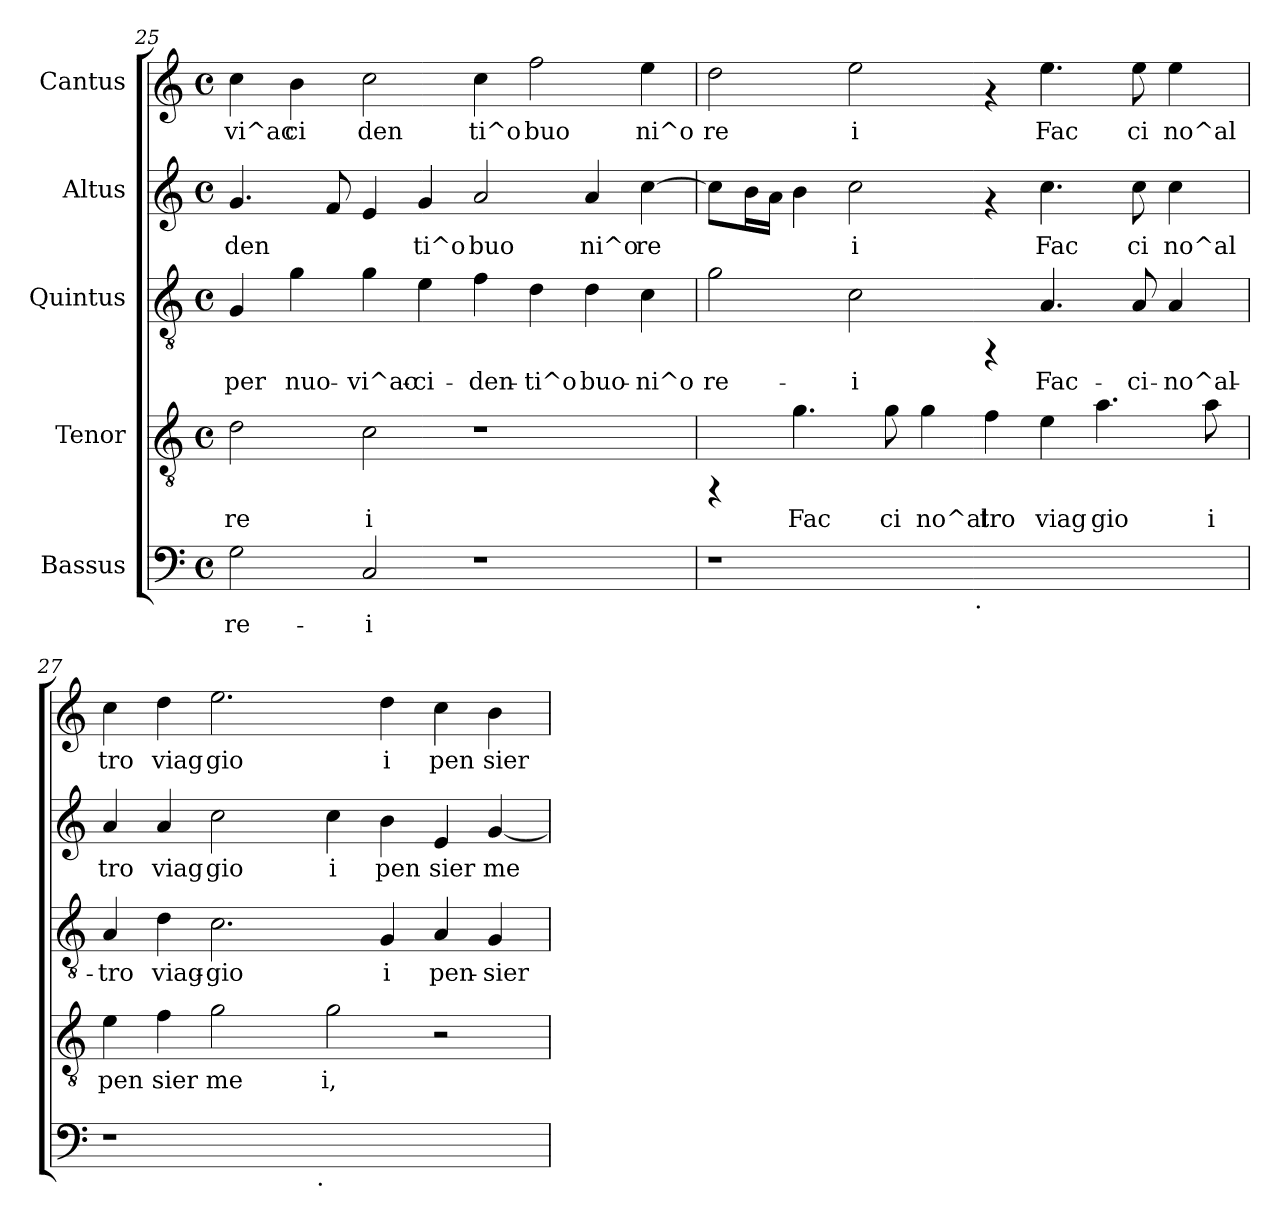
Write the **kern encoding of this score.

**kern	**text	**kern	**text	**kern	**text	**kern	**text	**kern	**text
*part5	*part5	*part4	*part4	*part3	*part3	*part2	*part2	*part1	*part1
*staff5	*staff5	*staff4	*staff4	*staff3	*staff3	*staff2	*staff2	*staff1	*staff1
*I"Bassus	*	*I"Tenor	*	*I"Quintus	*	*I"Altus	*	*I"Cantus	*
!!LO:LB:g=z
*clefF4	*	*clefGv2	*	*clefGv2	*	*clefG2	*	*clefG2	*
*k[]	*	*k[]	*	*k[]	*	*k[]	*	*k[]	*
*C:	*	*C:	*	*C:	*	*C:	*	*C:	*
*M4/4	*	*M4/4	*	*M4/4	*	*M4/4	*	*M4/4	*
*met(c)	*	*met(c)	*	*met(c)	*	*met(c)	*	*met(c)	*
=25	=25	=25	=25	=25	=25	=25	=25	=25	=25
!	!LO:LY:b:cj	!	!LO:LY:b:cj	!	!LO:LY:b:cj	!	!LO:LY:b:cj	!	!LO:LY:b:cj
2G\	re-	2d\	re	4G/	per	4.g/	den	4cc\	vi^ac
!	!	!	!	!	!LO:LY:b:cj	!	!	!	!LO:LY:b:cj
.	.	.	.	4g\	nuo-	.	.	4b\	ci
!	!	!	!	!	!	!	!LO:LY:b:cj	!	!
.	.	.	.	.	.	8f/	.	.	.
!	!LO:LY:b:cj	!	!LO:LY:b:cj	!	!LO:LY:b:cj	!	!LO:LY:b:cj	!	!LO:LY:b:cj
2C/	-i	2c\	i	4g\	-vi^ac-	4e/	.	2cc\	den
!	!	!	!	!	!LO:LY:b:cj	!	!LO:LY:b:cj	!	!
.	.	.	.	4e\	-ci-	4g/	ti^o	.	.
!	!	!	!	!	!LO:LY:b:cj	!	!LO:LY:b:cj	!	!LO:LY:b:cj
1r	.	1r	.	4f\	-den-	2a/	buo	4cc\	ti^o
!	!	!	!	!	!LO:LY:b:cj	!	!	!	!LO:LY:b:cj
.	.	.	.	4d\	-ti^o	.	.	2ff\	buo
!	!	!	!	!	!LO:LY:b:cj	!	!LO:LY:b:cj	!	!
.	.	.	.	4d\	buo-	4a/	ni^o	.	.
!	!	!	!	!	!LO:LY:b:cj	!	!LO:LY:b:cj	!	!LO:LY:b:cj
.	.	.	.	4c\	-ni^o	[>4cc\	re	4ee\	ni^o
=26	=26	=26	=26	=26	=26	=26	=26	=26	=26
!	!	!	!	!	!LO:LY:b:cj	!	!LO:LY:b:cj	!	!LO:LY:b:cj
*^	*	*	*	*	*	*	*	*	*
1r	2ryy	.	4rFF	.	2g\	re-	8cc\L]	.	2dd\	re
!	!	!	!	!	!	!	!	!LO:LY:b:cj	!	!
.	.	.	.	.	.	.	16b\	.	.	.
!	!	!	!	!	!	!	!	!LO:LY:b:cj	!	!
.	.	.	.	.	.	.	16a\J	.	.	.
!	!	!	!	!LO:LY:b:cj	!	!	!	!LO:LY:b:cj	!	!
.	.	.	4.g\	Fac	.	.	4b\	.	.	.
!	!	!	!	!	!	!LO:LY:b:cj	!	!LO:LY:b:cj	!	!LO:LY:b:cj
.	4ryy	.	.	.	2c\	-i	2cc\	i	2ee\	i
!	!	!	!	!LO:LY:b:cj	!	!	!	!	!	!
.	.	.	8g\	ci	.	.	.	.	.	.
!	!	!	!	!LO:LY:b:cj	!	!	!	!	!	!
.	8...ryy	.	4g\	no^al	.	.	.	.	.	.
!	!LO:TX:b:t=.	!	!	!	!	!	!	!	!	!
.	1ryy	.	.	.	.	.	.	.	.	.
!	!	!	!	!LO:LY:b:cj	!	!	!	!	!	!
1ryy	.	.	4f\	tro	4rFF	.	4rf	.	4rf	.
!	!	!	!	!LO:LY:b:cj	!	!LO:LY:b:cj	!	!LO:LY:b:cj	!	!LO:LY:b:cj
.	.	.	4e\	viag	4.A/	Fac-	4.cc\	Fac	4.ee\	Fac
!	!	!	!	!LO:LY:b:cj	!	!	!	!	!	!
.	.	.	4.a\	gio	.	.	.	.	.	.
!	!	!	!	!	!	!LO:LY:b:cj	!	!LO:LY:b:cj	!	!LO:LY:b:cj
.	.	.	.	.	8A/	-ci-	8cc\	ci	8ee\	ci
!	!	!	!	!	!	!LO:LY:b:cj	!	!LO:LY:b:cj	!	!LO:LY:b:cj
.	.	.	.	.	4A/	-no^al-	4cc\	no^al	4ee\	no^al
!	!	!	!	!LO:LY:b:cj	!	!	!	!	!	!
.	.	.	8a\	i	.	.	.	.	.	.
.	64ryy	.	.	.	.	.	.	.	.	.
=27	=27	=27	=27	=27	=27	=27	=27	=27	=27	=27
!	!	!	!	!LO:LY:b:cj	!	!LO:LY:b:cj	!	!LO:LY:b:cj	!	!LO:LY:b:cj
1r	2ryy	.	4e\	pen	4A/	-tro	4a/	tro	4cc\	tro
!	!	!	!	!LO:LY:b:cj	!	!LO:LY:b:cj	!	!LO:LY:b:cj	!	!LO:LY:b:cj
.	.	.	4f\	sier	4d\	viag-	4a/	viag	4dd\	viag
!	!	!	!	!LO:LY:b:cj	!	!LO:LY:b:cj	!	!LO:LY:b:cj	!	!LO:LY:b:cj
.	4ryy	.	2g\	me	2.c\	-gio	2cc\	gio	2.ee\	gio
.	8...ryy	.	.	.	.	.	.	.	.	.
!	!LO:TX:b:t=.	!	!	!	!	!	!	!	!	!
.	1ryy	.	.	.	.	.	.	.	.	.
!	!	!	!	!LO:LY:b:cj	!	!	!	!LO:LY:b:cj	!	!
1ryy	.	.	2g\	i,	.	.	4cc\	i	.	.
!	!	!	!	!	!	!LO:LY:b:cj	!	!LO:LY:b:cj	!	!LO:LY:b:cj
.	.	.	.	.	4G/	i	4b\	pen	4dd\	i
!	!	!	!	!	!	!LO:LY:b:cj	!	!LO:LY:b:cj	!	!LO:LY:b:cj
.	.	.	2r	.	4A/	pen-	4e/	sier	4cc\	pen
!	!	!	!	!	!	!LO:LY:b:cj	!	!LO:LY:b:cj	!	!LO:LY:b:cj
.	.	.	.	.	4G/	-sier	[<4g/	me	4b\	sier
.	64ryy	.	.	.	.	.	.	.	.	.
*v	*v	*	*	*	*	*	*	*	*	*
=	=	=	=	=	=	=	=	=	=
*-	*-	*-	*-	*-	*-	*-	*-	*-	*-
